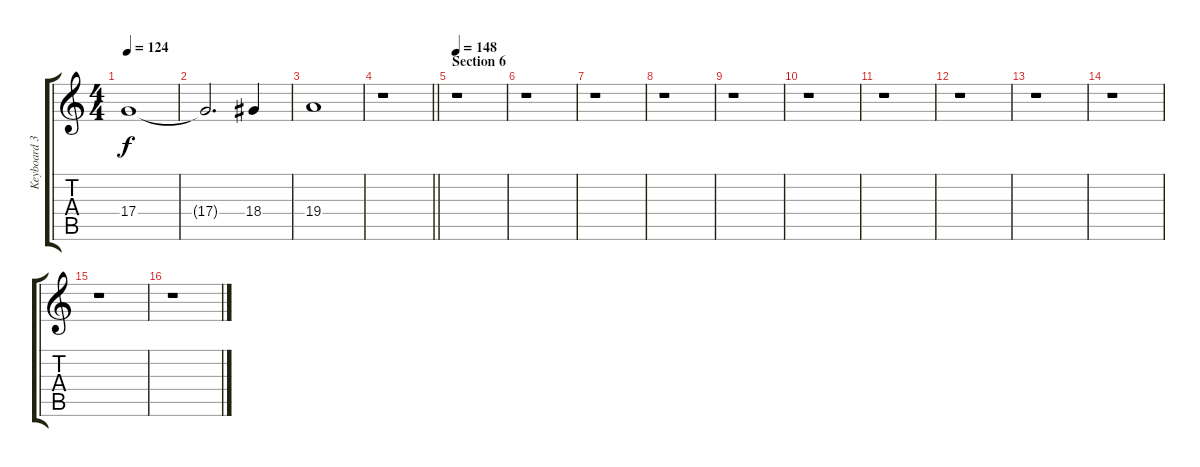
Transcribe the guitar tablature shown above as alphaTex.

\track ("Keyboard 3" "Keyboard 3") {instrument pad2warm}
\staff {score tabs}
\tuning (E4 B3 G3 D3 A2 E2) {hide}
\ts (4 4)
\tempo 124
\clef g2
\ks c
17.4.1{dy f} |
17.4{t}.2{d} 18.4.4 |
19.4.1 |
\barLineRight lightlight
r.1 |
\section ("" "Section 6")
\tempo 148
r.1 |
r.1 |
r.1 |
r.1 |
r.1 |
r.1 |
r.1 |
r.1 |
r.1 |
r.1 |
r.1 |
r.1
